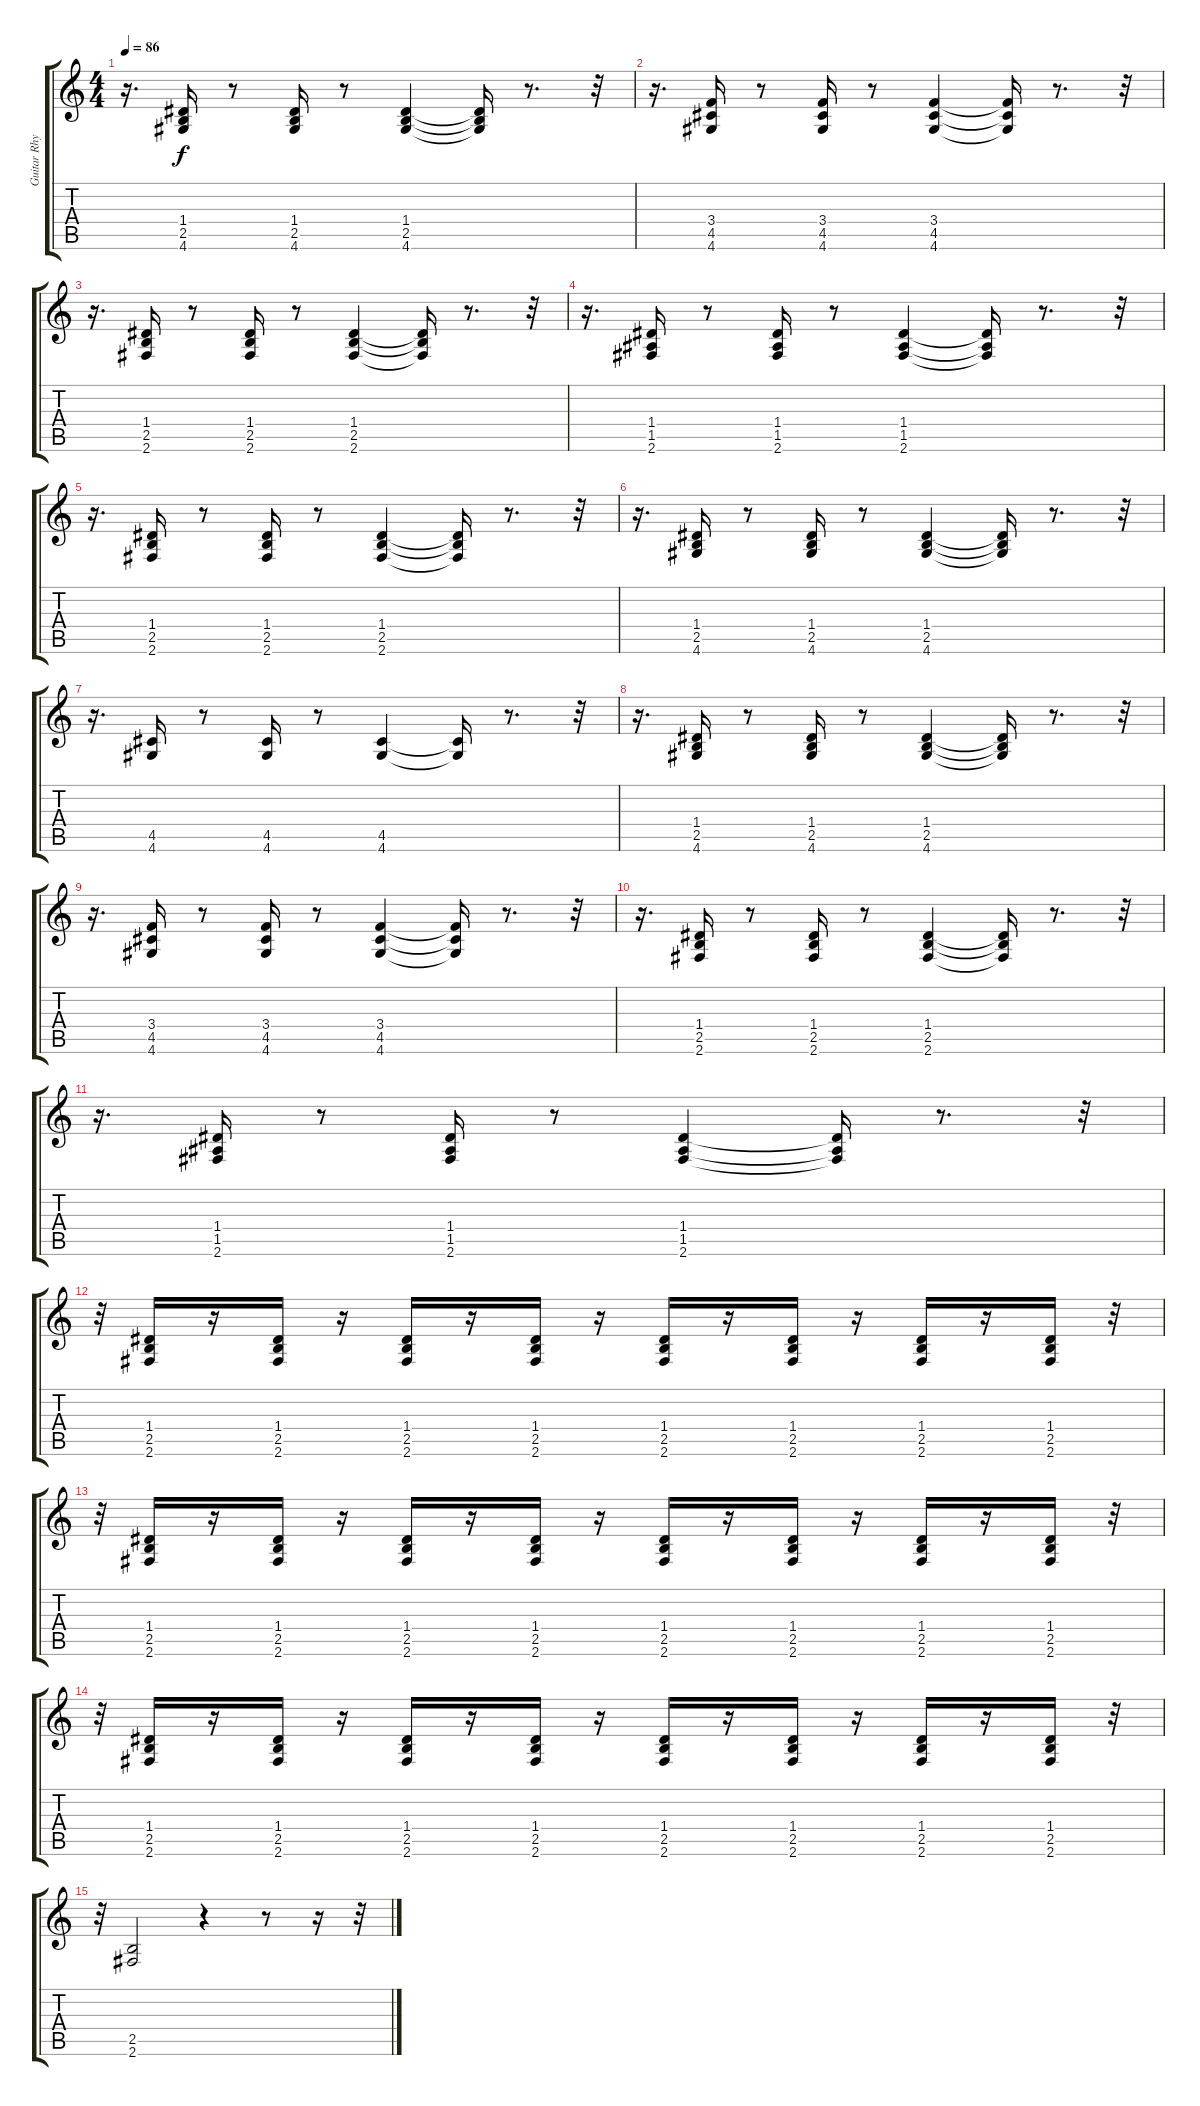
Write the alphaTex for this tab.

\track ("Guitar Rhythm 1" "Guitar Rhy") {instrument acousticguitarsteel}
\staff {score tabs}
\tuning (E4 B3 G3 D3 A2 E2) {hide}
\ts (4 4)
\tempo 86
\clef g2
\ks c
r.16{d dy f} (1.4 2.5 4.6).16 r.8 (1.4 2.5 4.6).16 r.8 (1.4 2.5 4.6).4 (1.4{t} 2.5{t} 4.6{t}).16 r.8{d} r.32 |
r.16{d} (3.4 4.5 4.6).16 r.8 (3.4 4.5 4.6).16 r.8 (3.4 4.5 4.6).4 (3.4{t} 4.5{t} 4.6{t}).16 r.8{d} r.32 |
r.16{d} (1.4 2.5 2.6).16 r.8 (1.4 2.5 2.6).16 r.8 (1.4 2.5 2.6).4 (1.4{t} 2.5{t} 2.6{t}).16 r.8{d} r.32 |
r.16{d} (1.4 1.5 2.6).16 r.8 (1.4 1.5 2.6).16 r.8 (1.4 1.5 2.6).4 (1.4{t} 1.5{t} 2.6{t}).16 r.8{d} r.32 |
r.16{d} (1.4 2.5 2.6).16 r.8 (1.4 2.5 2.6).16 r.8 (1.4 2.5 2.6).4 (1.4{t} 2.5{t} 2.6{t}).16 r.8{d} r.32 |
r.16{d} (1.4 2.5 4.6).16 r.8 (1.4 2.5 4.6).16 r.8 (1.4 2.5 4.6).4 (1.4{t} 2.5{t} 4.6{t}).16 r.8{d} r.32 |
r.16{d} (4.5 4.6).16 r.8 (4.5 4.6).16 r.8 (4.5 4.6).4 (4.5{t} 4.6{t}).16 r.8{d} r.32 |
r.16{d} (1.4 2.5 4.6).16 r.8 (1.4 2.5 4.6).16 r.8 (1.4 2.5 4.6).4 (1.4{t} 2.5{t} 4.6{t}).16 r.8{d} r.32 |
r.16{d} (3.4 4.5 4.6).16 r.8 (3.4 4.5 4.6).16 r.8 (3.4 4.5 4.6).4 (3.4{t} 4.5{t} 4.6{t}).16 r.8{d} r.32 |
r.16{d} (1.4 2.5 2.6).16 r.8 (1.4 2.5 2.6).16 r.8 (1.4 2.5 2.6).4 (1.4{t} 2.5{t} 2.6{t}).16 r.8{d} r.32 |
r.16{d} (1.4 1.5 2.6).16 r.8 (1.4 1.5 2.6).16 r.8 (1.4 1.5 2.6).4 (1.4{t} 1.5{t} 2.6{t}).16 r.8{d} r.32 |
r.32 (1.4 2.5 2.6).16 r.16 (1.4 2.5 2.6).16 r.16 (1.4 2.5 2.6).16 r.16 (1.4 2.5 2.6).16 r.16 (1.4 2.5 2.6).16 r.16 (1.4 2.5 2.6).16 r.16 (1.4 2.5 2.6).16 r.16 (1.4 2.5 2.6).16 r.32 |
r.32 (1.4 2.5 2.6).16 r.16 (1.4 2.5 2.6).16 r.16 (1.4 2.5 2.6).16 r.16 (1.4 2.5 2.6).16 r.16 (1.4 2.5 2.6).16 r.16 (1.4 2.5 2.6).16 r.16 (1.4 2.5 2.6).16 r.16 (1.4 2.5 2.6).16 r.32 |
r.32 (1.4 2.5 2.6).16 r.16 (1.4 2.5 2.6).16 r.16 (1.4 2.5 2.6).16 r.16 (1.4 2.5 2.6).16 r.16 (1.4 2.5 2.6).16 r.16 (1.4 2.5 2.6).16 r.16 (1.4 2.5 2.6).16 r.16 (1.4 2.5 2.6).16 r.32 |
r.32 (2.5 2.6).2 r.4 r.8 r.16 r.32
